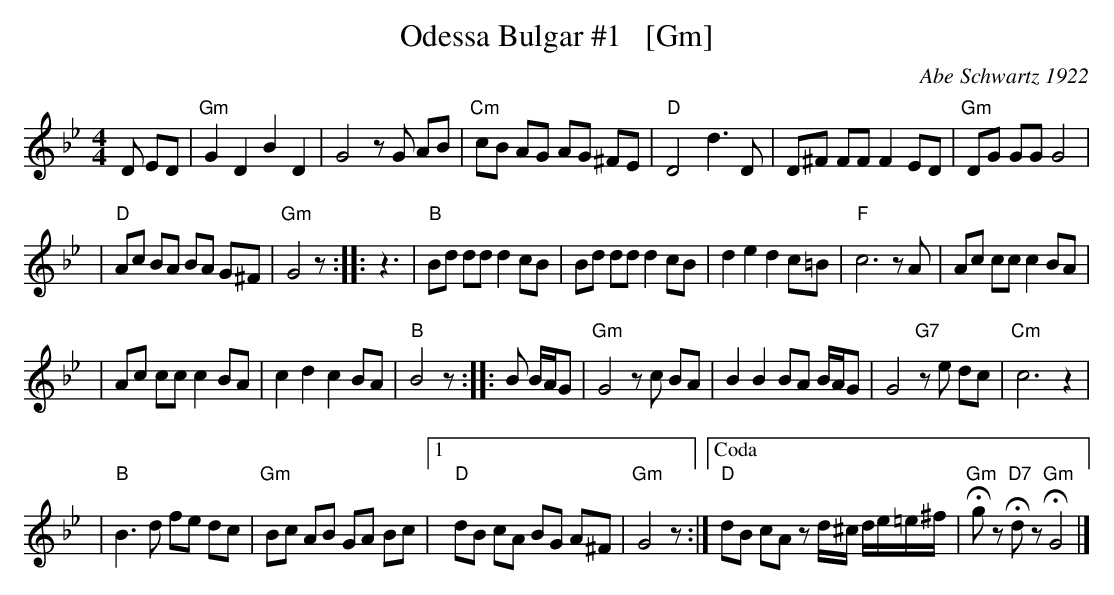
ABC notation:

X:1
T: Odessa Bulgar #1   [Gm]
C: Abe Schwartz 1922
M: 4/4
L: 1/8
K: Gm
 D ED \
| "Gm"G2 D2 B2 D2 \
| G4 zG AB \
| "Cm"cB AG AG ^FE \
| "D"D4 d3 D \
|  D^F FF F2 ED \
| "Gm"DG GG G4 |
| "D"Ac BA BA G^F \
| "Gm"G4 z \
::  z3 \
| "B"Bd dd d2 cB \
| Bd dd d2 cB \
| d2 e2 d2 c=B \
| "F"c6 zA \
| Ac cc c2 BA |
| Ac cc c2 BA \
| c2 d2 c2 BA \
| "B"B4 z \
:: B B/A/G \
| "Gm"G4 zc BA \
| B2 B2 BA B/A/G \
| G4 "G7"ze dc \
| "Cm"c6 z2 |
| "B"B3 d fe dc \
| "Gm"Bc AB GA Bc \
|1 "D"dB cA BG A^F \
| "Gm"G4 z \
:|["Coda" "D"dB cA zd/^c/ d/e/=e/^f/ \
| "Gm"Hgz "D7"Hdz "Gm"HG4 |]
